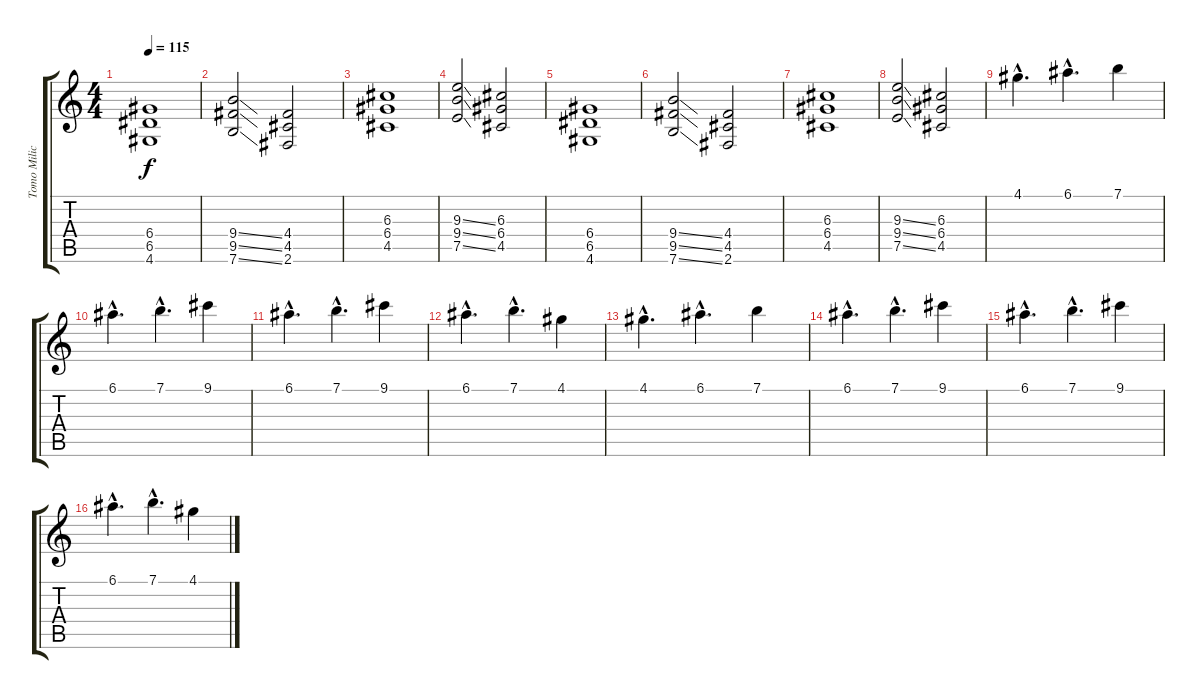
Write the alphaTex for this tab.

\track ("Tomo Milicevic" "Tomo Milic") {instrument distortionguitar}
\staff {score tabs}
\tuning (E4 B3 G3 D3 A2 E2) {hide}
\ts (4 4)
\tempo 115
\clef g2
\ks c
(6.4 6.5 4.6).1{dy f instrument distortionguitar} |
(9.4{ss} 9.5{ss} 7.6{ss}).2 (4.4 4.5 2.6).2 |
(6.3 6.4 4.5).1 |
(9.3{ss} 9.4{ss} 7.5{ss}).2 (6.3 6.4 4.5).2 |
(6.4 6.5 4.6).1 |
(9.4{ss} 9.5{ss} 7.6{ss}).2 (4.4 4.5 2.6).2 |
(6.3 6.4 4.5).1 |
(9.3{ss} 9.4{ss} 7.5{ss}).2 (6.3 6.4 4.5).2 |
4.1{hac}.4{d} 6.1{hac}.4{d} 7.1.4 |
6.1{hac}.4{d} 7.1{hac}.4{d} 9.1.4 |
6.1{hac}.4{d} 7.1{hac}.4{d} 9.1.4 |
6.1{hac}.4{d} 7.1{hac}.4{d} 4.1.4 |
4.1{hac}.4{d} 6.1{hac}.4{d} 7.1.4 |
6.1{hac}.4{d} 7.1{hac}.4{d} 9.1.4 |
6.1{hac}.4{d} 7.1{hac}.4{d} 9.1.4 |
6.1{hac}.4{d} 7.1{hac}.4{d} 4.1.4
